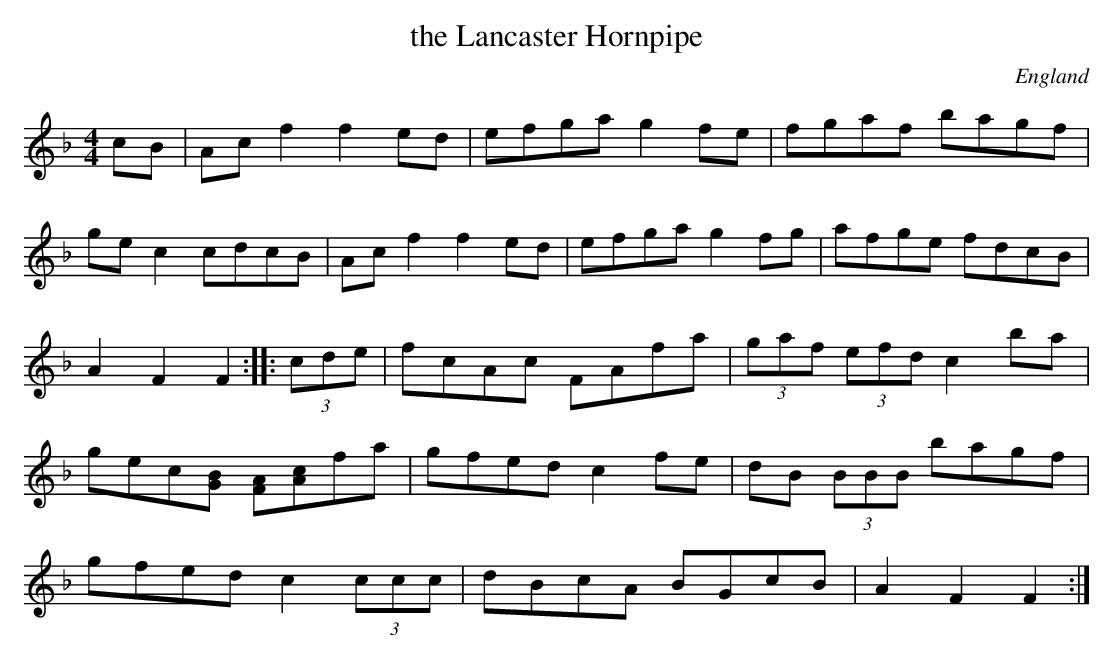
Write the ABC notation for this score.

X:1
T:the Lancaster Hornpipe
M:4/4
O:England
K:F
cB|\
Acf2 f2ed| efga g2fe| fgaf bagf| gec2 cdcB| \
Acf2 f2ed| efga g2fg| afge fdcB| A2F2 F2::\
(3cde|\
fcAc FAfa| (3gaf (3efd c2ba| gec[BG] [AF][cA]fa| gfed c2fe|\
dB (3BBB bagf| gfed c2(3ccc| dBcA BGcB| A2F2 F2:|
